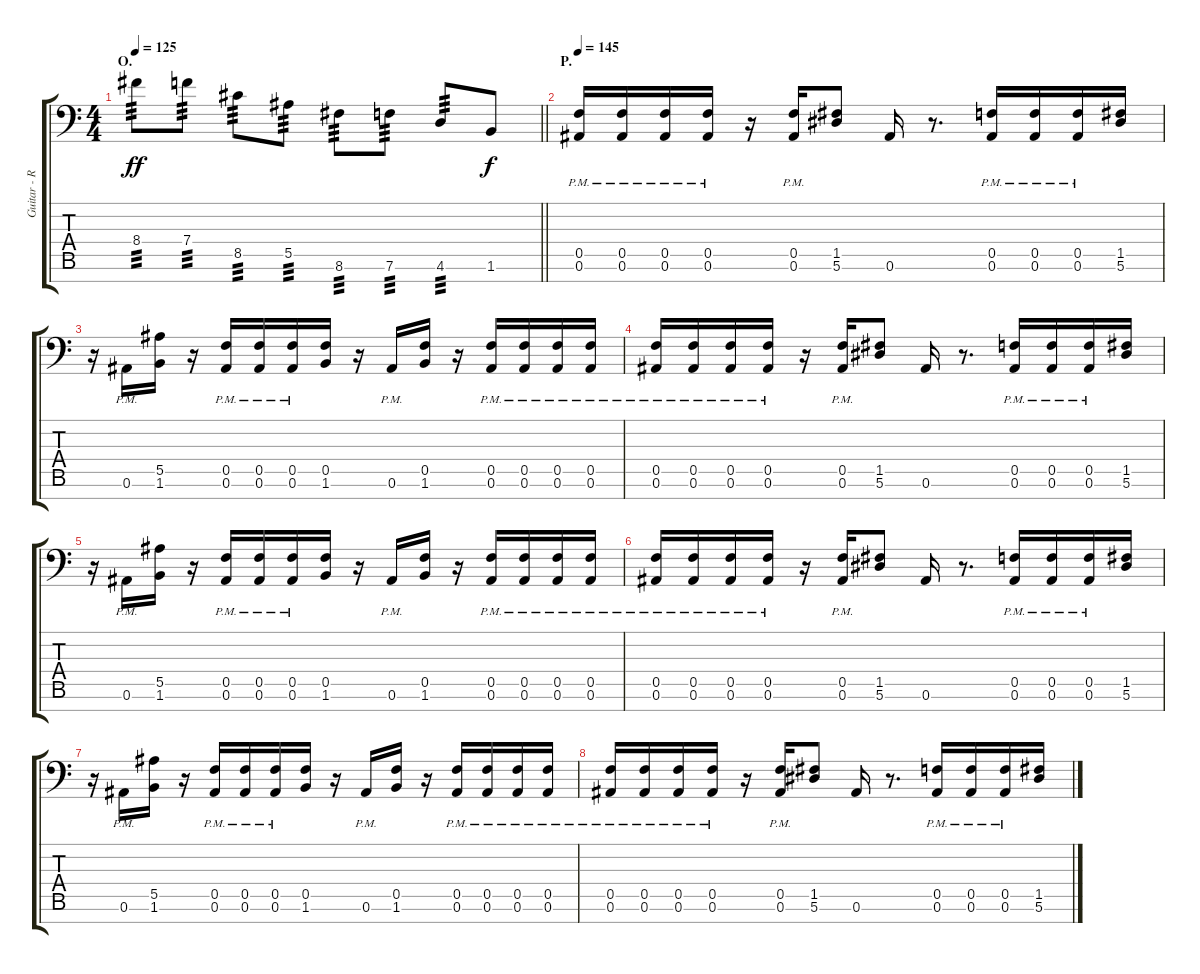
\track ("Guitar - Right" "Guitar - R") {instrument distortionguitar}
\staff {score tabs}
\tuning (C4 G3 Eb3 Bb2 F2 Bb1 Ab1) {hide}
\ts (4 4)
\section ("" "O.")
\tempo 125
\clef f4
\barLineRight lightlight
\ks c
8.4.8{tp 3 dy ff} 7.4.8{tp 3} 8.5.8{tp 3} 5.5.8{tp 3} 8.6.8{tp 3} 7.6.8{tp 3} 4.6.8{tp 3} 1.6.8{dy f} |
\section ("" "P.")
\tempo 145
(0.5{pm} 0.6{pm}).16 (0.5{pm} 0.6{pm}).16 (0.5{pm} 0.6{pm}).16 (0.5{pm} 0.6{pm}).16 r.16 (0.5{pm} 0.6{pm}).16 (1.5 5.6).8 0.6.16 r.8{d} (0.5{pm} 0.6{pm}).16 (0.5{pm} 0.6{pm}).16 (0.5{pm} 0.6{pm}).16 (1.5 5.6).16 |
r.16 0.6{pm}.16 (5.5 1.6).16 r.16 (0.5{pm} 0.6{pm}).16 (0.5{pm} 0.6{pm}).16 (0.5{pm} 0.6{pm}).16 (0.5 1.6).16 r.16 0.6{pm}.16 (0.5 1.6).16 r.16 (0.5{pm} 0.6{pm}).16 (0.5{pm} 0.6{pm}).16 (0.5{pm} 0.6{pm}).16 (0.5{pm} 0.6{pm}).16 |
(0.5{pm} 0.6{pm}).16 (0.5{pm} 0.6{pm}).16 (0.5{pm} 0.6{pm}).16 (0.5{pm} 0.6{pm}).16 r.16 (0.5{pm} 0.6{pm}).16 (1.5 5.6).8 0.6.16 r.8{d} (0.5{pm} 0.6{pm}).16 (0.5{pm} 0.6{pm}).16 (0.5{pm} 0.6{pm}).16 (1.5 5.6).16 |
r.16 0.6{pm}.16 (5.5 1.6).16 r.16 (0.5{pm} 0.6{pm}).16 (0.5{pm} 0.6{pm}).16 (0.5{pm} 0.6{pm}).16 (0.5 1.6).16 r.16 0.6{pm}.16 (0.5 1.6).16 r.16 (0.5{pm} 0.6{pm}).16 (0.5{pm} 0.6{pm}).16 (0.5{pm} 0.6{pm}).16 (0.5{pm} 0.6{pm}).16 |
(0.5{pm} 0.6{pm}).16 (0.5{pm} 0.6{pm}).16 (0.5{pm} 0.6{pm}).16 (0.5{pm} 0.6{pm}).16 r.16 (0.5{pm} 0.6{pm}).16 (1.5 5.6).8 0.6.16 r.8{d} (0.5{pm} 0.6{pm}).16 (0.5{pm} 0.6{pm}).16 (0.5{pm} 0.6{pm}).16 (1.5 5.6).16 |
r.16 0.6{pm}.16 (5.5 1.6).16 r.16 (0.5{pm} 0.6{pm}).16 (0.5{pm} 0.6{pm}).16 (0.5{pm} 0.6{pm}).16 (0.5 1.6).16 r.16 0.6{pm}.16 (0.5 1.6).16 r.16 (0.5{pm} 0.6{pm}).16 (0.5{pm} 0.6{pm}).16 (0.5{pm} 0.6{pm}).16 (0.5{pm} 0.6{pm}).16 |
(0.5{pm} 0.6{pm}).16 (0.5{pm} 0.6{pm}).16 (0.5{pm} 0.6{pm}).16 (0.5{pm} 0.6{pm}).16 r.16 (0.5{pm} 0.6{pm}).16 (1.5 5.6).8 0.6.16 r.8{d} (0.5{pm} 0.6{pm}).16 (0.5{pm} 0.6{pm}).16 (0.5{pm} 0.6{pm}).16 (1.5 5.6).16
